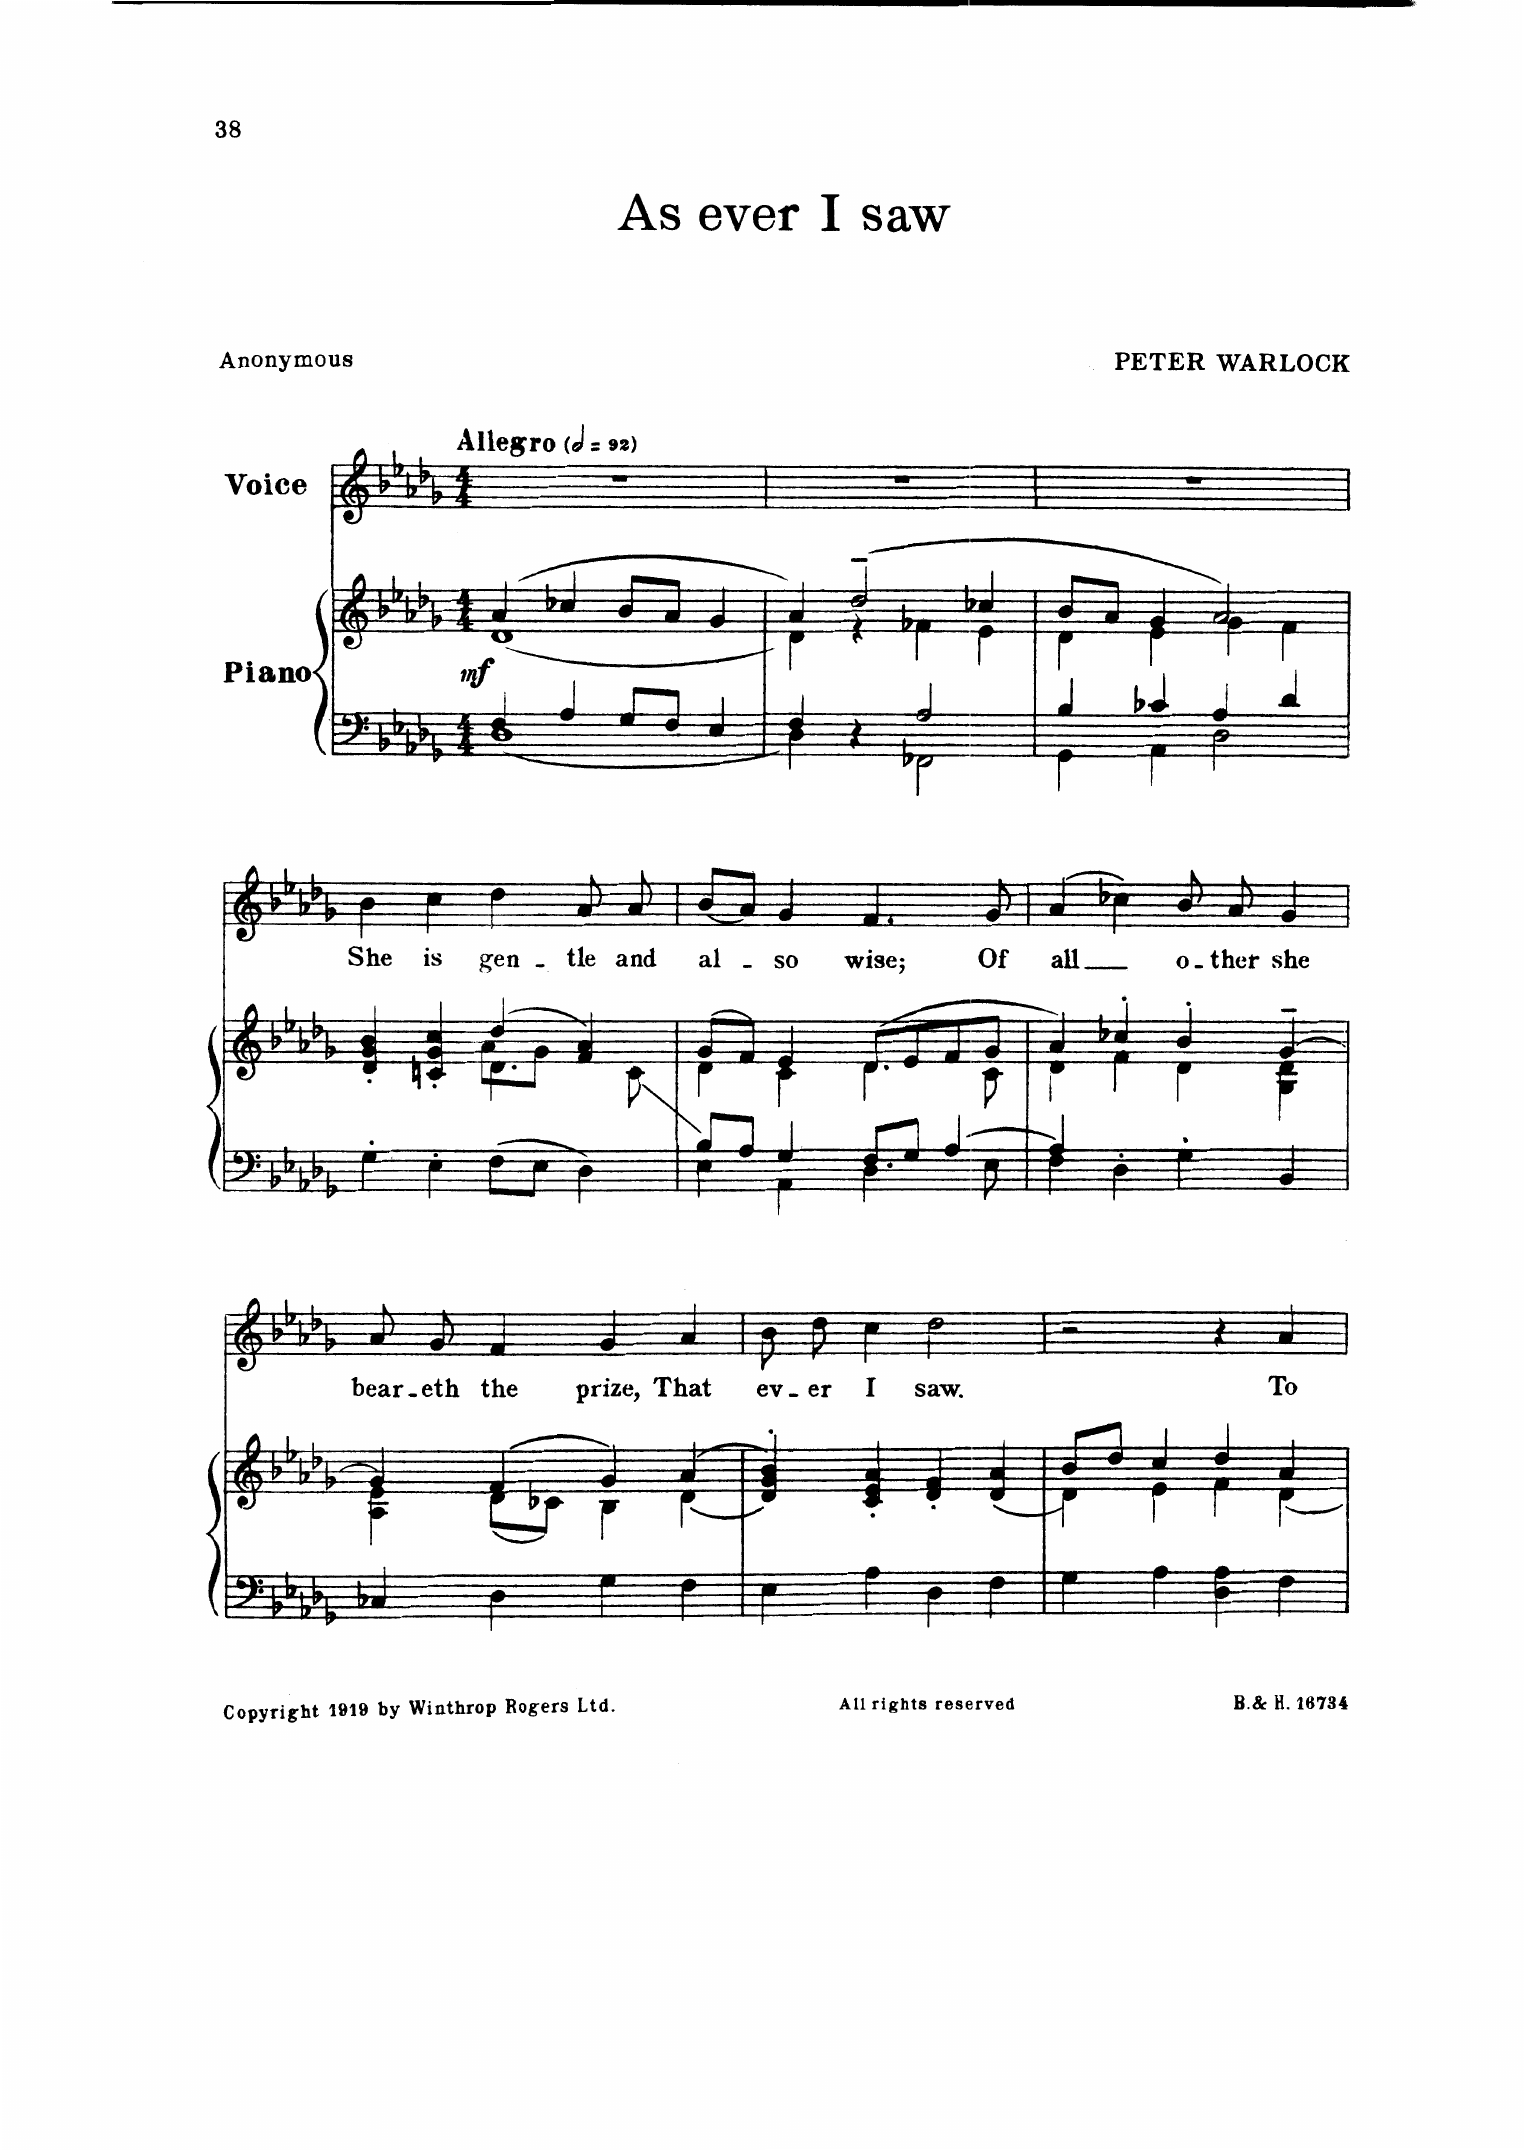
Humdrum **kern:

**kern	**kern	**dynam	**kern	**text
*part2	*part2	*part2	*part1	*part1
*staff3	*staff2	*staff2/3	*staff1	*staff1
*I"Piano	*	*	*I"Voice	*
*I'Pno	*	*	*	*
*clefF4	*clefG2	*	*clefG2	*
*k[b-e-a-d-g-]	*k[b-e-a-d-g-]	*	*k[b-e-a-d-g-]	*
*M4/4	*M4/4	*	*M4/4	*
*MM184	*MM184	*	*MM184	*
=1	=1	=1	=1	=1
*^	*^	*	*	*
!	!	!	!	!	!LO:TX:a:B:t=Allegro (	!
!	!	!	!	!	!LO:TX:a:B:t=)	!
!	!	!	!	!LO:DY:b	!	!
4F/	[1D-	(4a-/	[1d-	mf	1r	.
4A-/	.	4cc-X/	.	.	.	.
8G-/L	.	8b-/L	.	.	.	.
8F/J	.	8a-/J	.	.	.	.
4E-/	.	4g-/	.	.	.	.
=2	=2	=2	=2	=2	=2	=2
4F/	4D-\]	4a-/)	4d-\]	.	1r	.
4r	4ryy	(2dd-~/	4r	.	.	.
2A-/	2FF-X\	.	4f-X\	.	.	.
.	.	4cc-X/	4e-\	.	.	.
=3	=3	=3	=3	=3	=3	=3
4B-/	4GG-\	8b-/L	4d-\	.	1r	.
.	.	8a-/J	.	.	.	.
4c-X/	4AA-\	4g-/	4e-\	.	.	.
4A-/	2D-\	2a-/)	4g-\	.	.	.
4d-/	.	.	4f\	.	.	.
*v	*v	*	*	*	*	*
=4	=4	=4	=4	=4	=4
*	*	*^	*	*	*
4G-'\	4d-/' 4g-/' 4b-/'	2ryy	2ryy	.	4b-\	She
4E-'\	4cn/' 4g-/' 4cc/'	.	.	.	4cc\	is
8F\L	(4dd-/	8a-\L	4.d-\	.	4dd-\	gen-
8E-\J	.	8g-\J	.	.	.	.
4D-\	4f/ 4a-/)	4ryy	.	.	8a-/	-tle
.	.	.	8c\	.	8a-/	and
*	*	*v	*v	*	*	*
=5	=5	=5	=5	=5	=5
*^	*	*	*	*	*
8B-/L	4E-\	(8g-/L	4d-\	.	(8b-/L	al-
8A-/J	.	8f/J)	.	.	8a-/J)	.
4G-/	4AA-\	4e-/	4c\	.	4g-/	-so
!	!	!LO:N:head=solid	!	!	!	!
8F/L	4.D-\	(8d-/L	4.d-\	.	4.f/	wise;
8G-/J	.	8e-/	.	.	.	.
[4A-/	.	8f/	.	.	.	.
.	8E-\	8g-/J	8c\	.	8g-/	Of
=6	=6	=6	=6	=6	=6	=6
4A-/]	4F\	4a-/)	4d-\	.	(4a-/	all
4D-'\	2.ryy	4cc-X'/	4f\	.	4cc-X\)	.
4G-'\	.	4b-'/	4d-\	.	8b-/	o-
.	.	.	.	.	8a-/	-ther
4BB-/	.	[4g-~/	4G-\ 4d-\	.	4g-/	she
*v	*v	*	*	*	*	*
=7	=7	=7	=7	=7	=7
4C-X/	4g-/]	4A-\ 4e-\	.	8a-/	bear-
.	.	.	.	8g-/	-eth
4D-\	(4f/	(8d-\L	.	4f/	the
.	.	8c-X\J)	.	.	.
4G-\	4g-/)	4B-\	.	4g-/	prize,
4F\	(4a-/	(<4d-/	.	4a-/	That
=8	=8	=8	=8	=8	=8
4E-\	4g-/'> 4b-/'>)	4d-/)	.	8b-\	ev-
.	.	.	.	8dd-\	-er
4A-\	4c/' 4e-/' 4a-/'	2ryy	.	4cc\	I
4D-\	4d-/' 4f/'	.	.	2dd-\	saw.
4F\	4a-/	(<4d-/	.	.	.
=9	=9	=9	=9	=9	=9
4G-\	8b-/L	4d-\)	.	2r	.
.	8dd-/J	.	.	.	.
4A-\	4cc/	4e-\	.	.	.
4D-\ 4A-\	4dd-/	4f\	.	4r	.
!	!	!	!LO:DY:b	!	!
4F\	4a-/	[4d-\	mp	4a-/	To
*	*v	*v	*	*	*
=	=	=	=	=
*-	*-	*-	*-	*-
